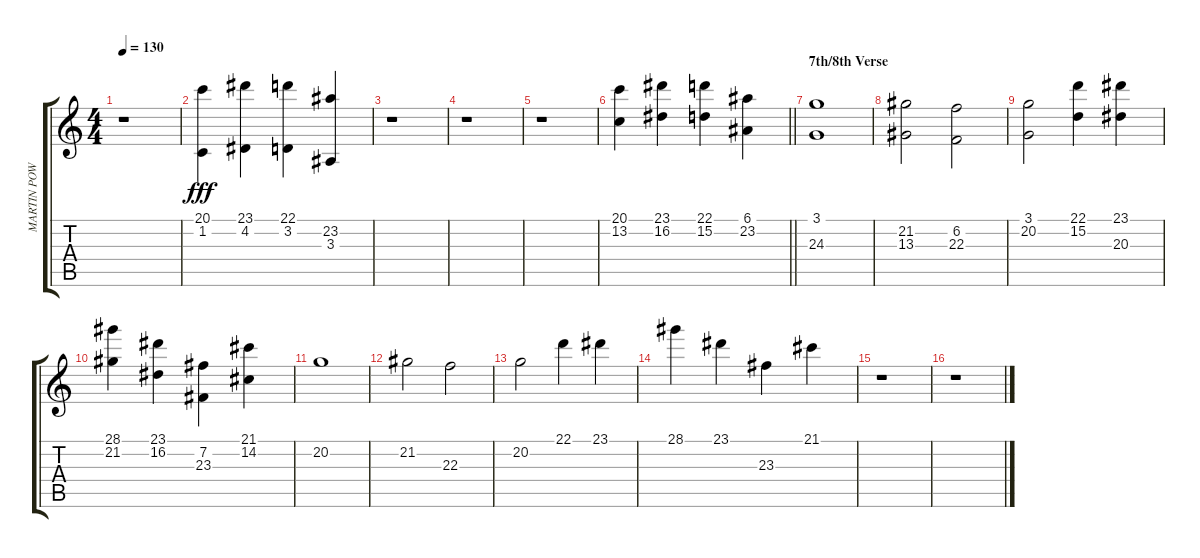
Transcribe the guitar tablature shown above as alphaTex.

\track ("MARTIN POWELL" "MARTIN POW") {instrument stringensemble1}
\staff {score tabs}
\tuning (E4 B3 G3 D3 A2 E2) {hide}
\ts (4 4)
\tempo 130
\clef g2
\ks c
r.1{dy f} |
(20.1 1.2).4{dy fff volume 12} (23.1 4.2).4 (22.1 3.2).4 (23.2 3.3).4 |
r.1 |
r.1 |
r.1 |
\barLineRight lightlight
(20.1 13.2).4{volume 12} (23.1 16.2).4 (22.1 15.2).4 (6.1 23.2).4 |
\section ("" "7th/8th Verse")
(3.1 24.3).1 |
(21.2 13.3).2 (6.2 22.3).2 |
(3.1 20.2).2 (22.1 15.2).4 (23.1 20.3).4 |
(28.1 21.2).4 (23.1 16.2).4 (7.2 23.3).4 (21.1 14.2).4 |
20.2.1 |
21.2.2 22.3.2 |
20.2.2 22.1.4 23.1.4 |
28.1.4 23.1.4 23.3.4 21.1.4 |
r.1 |
r.1
